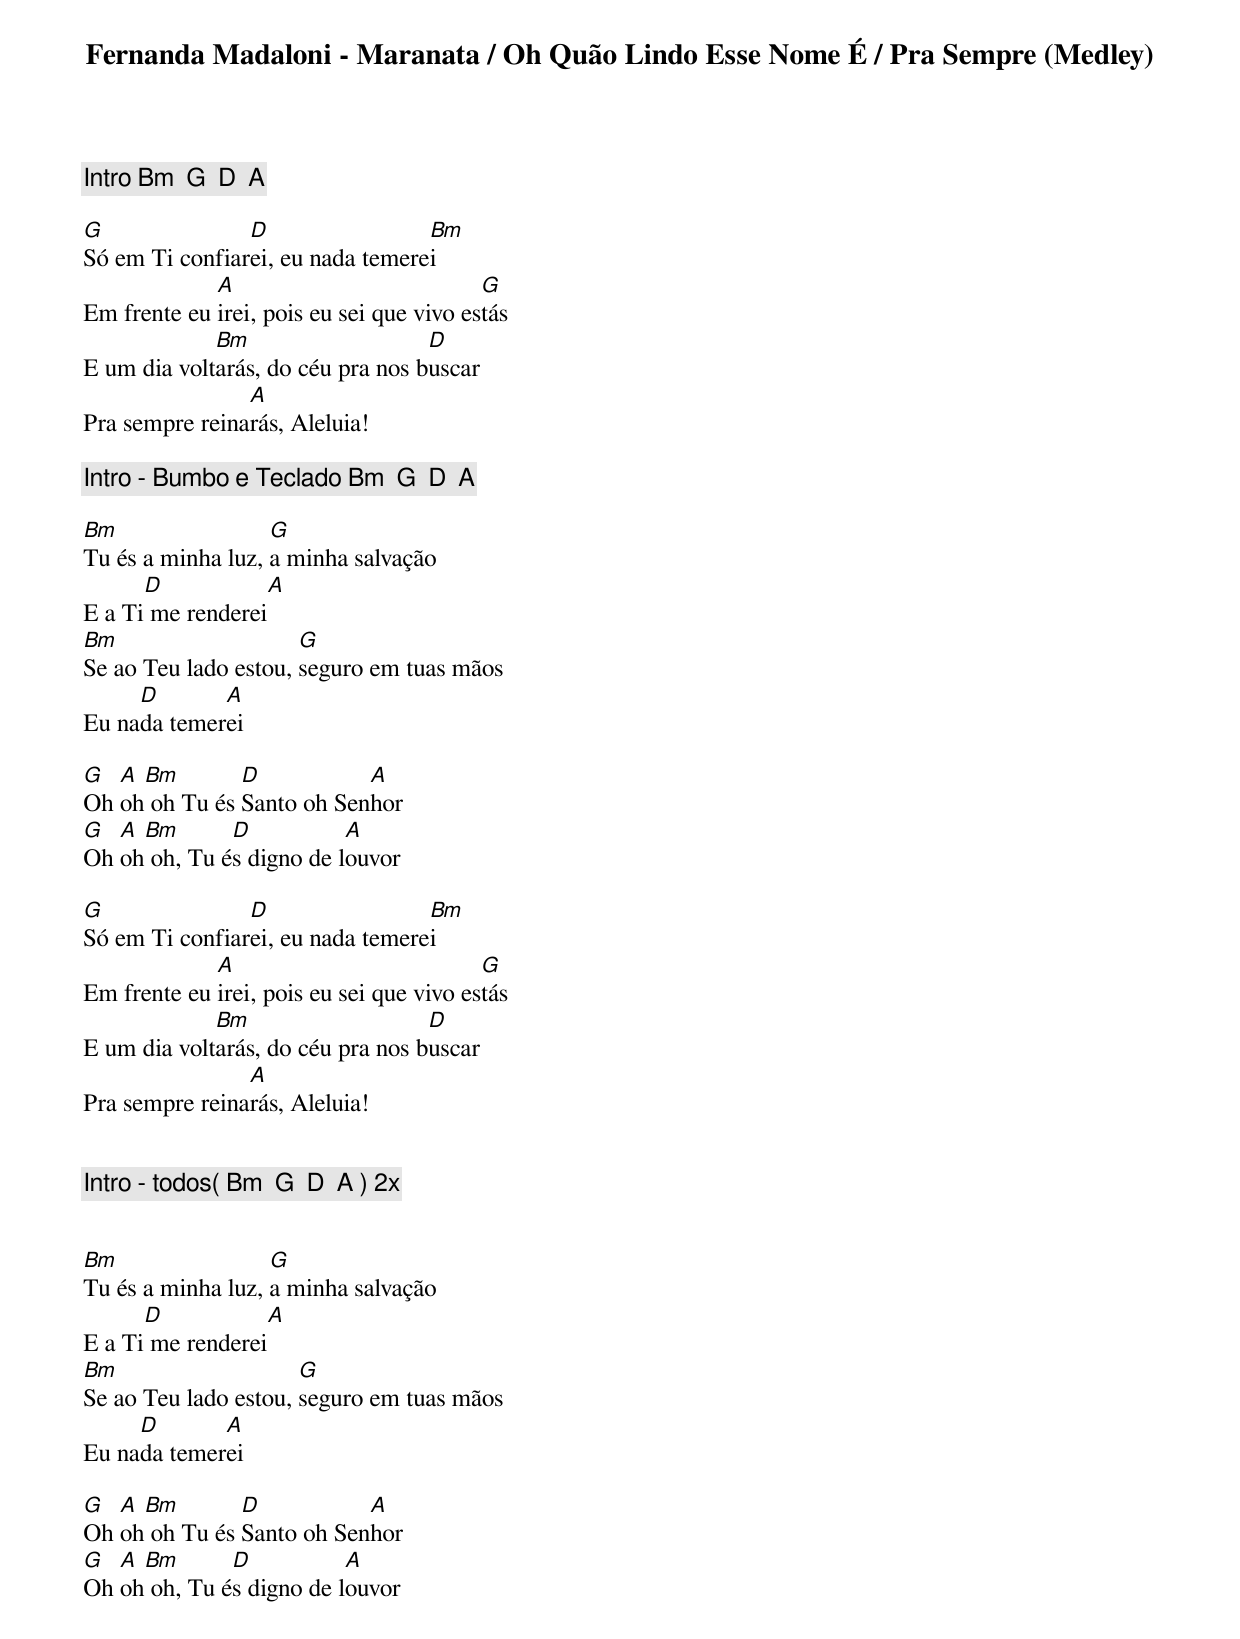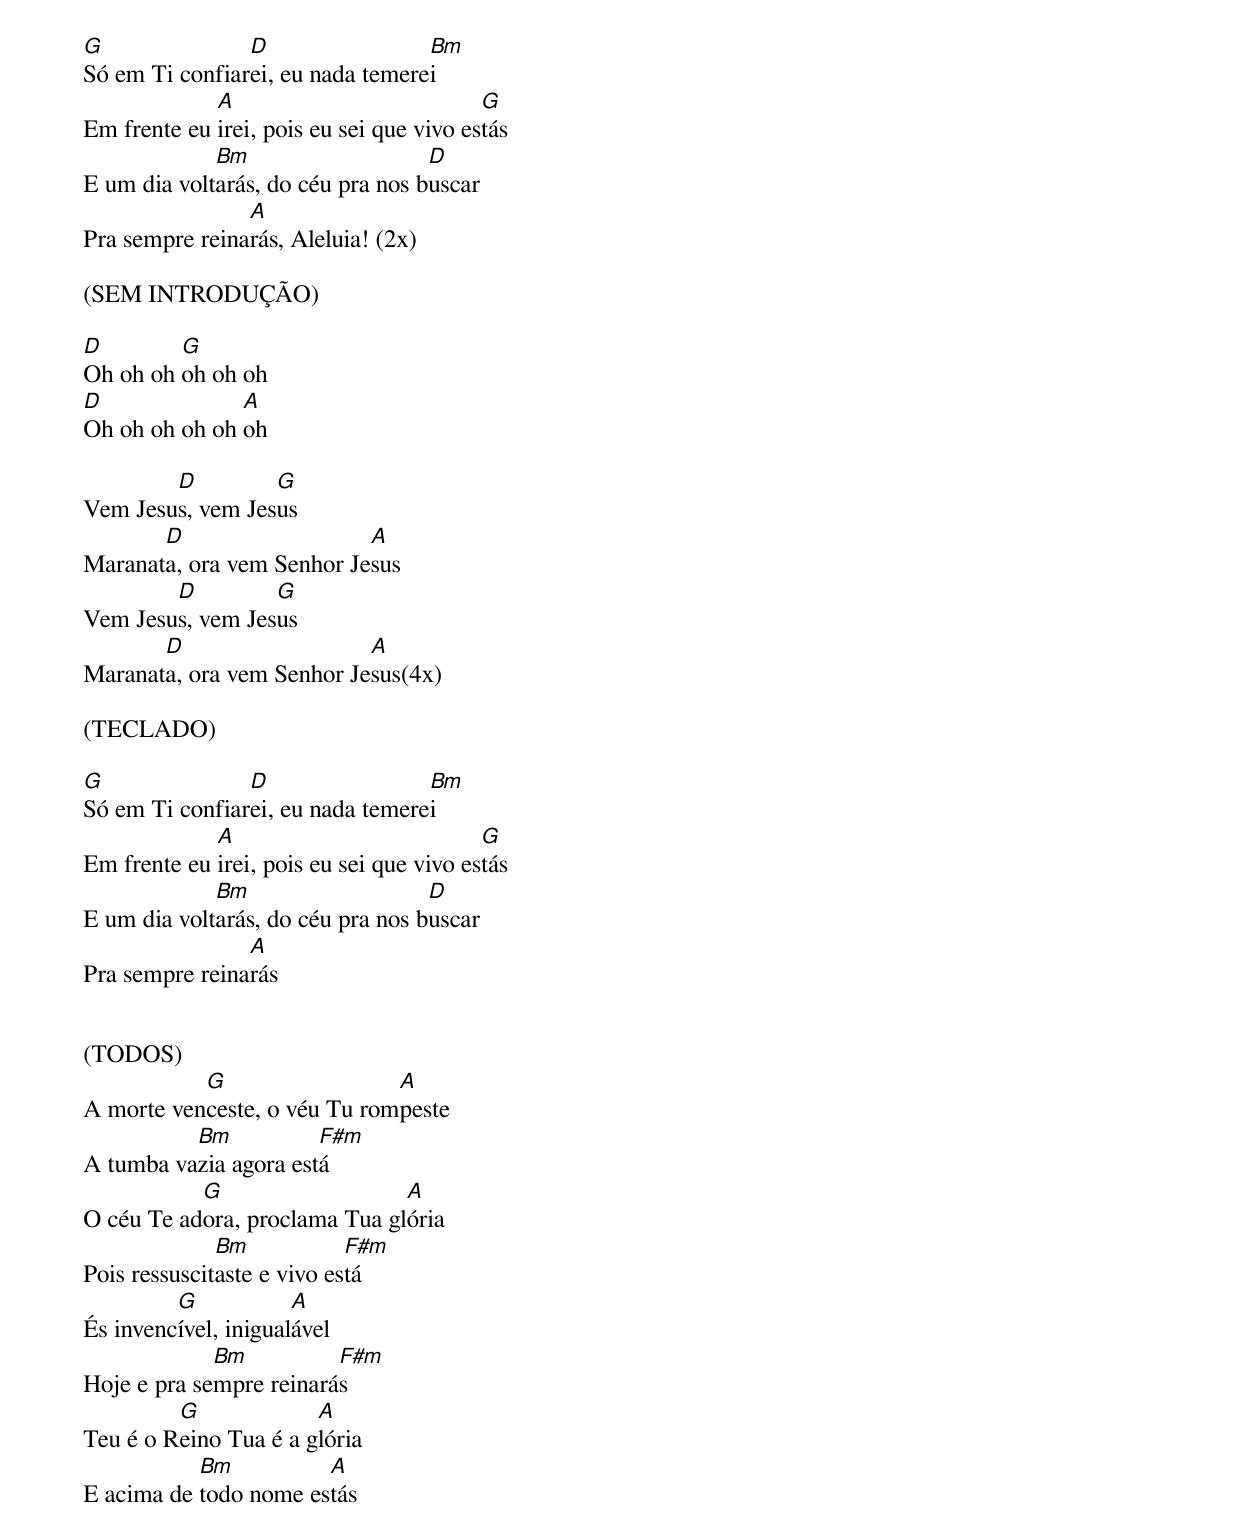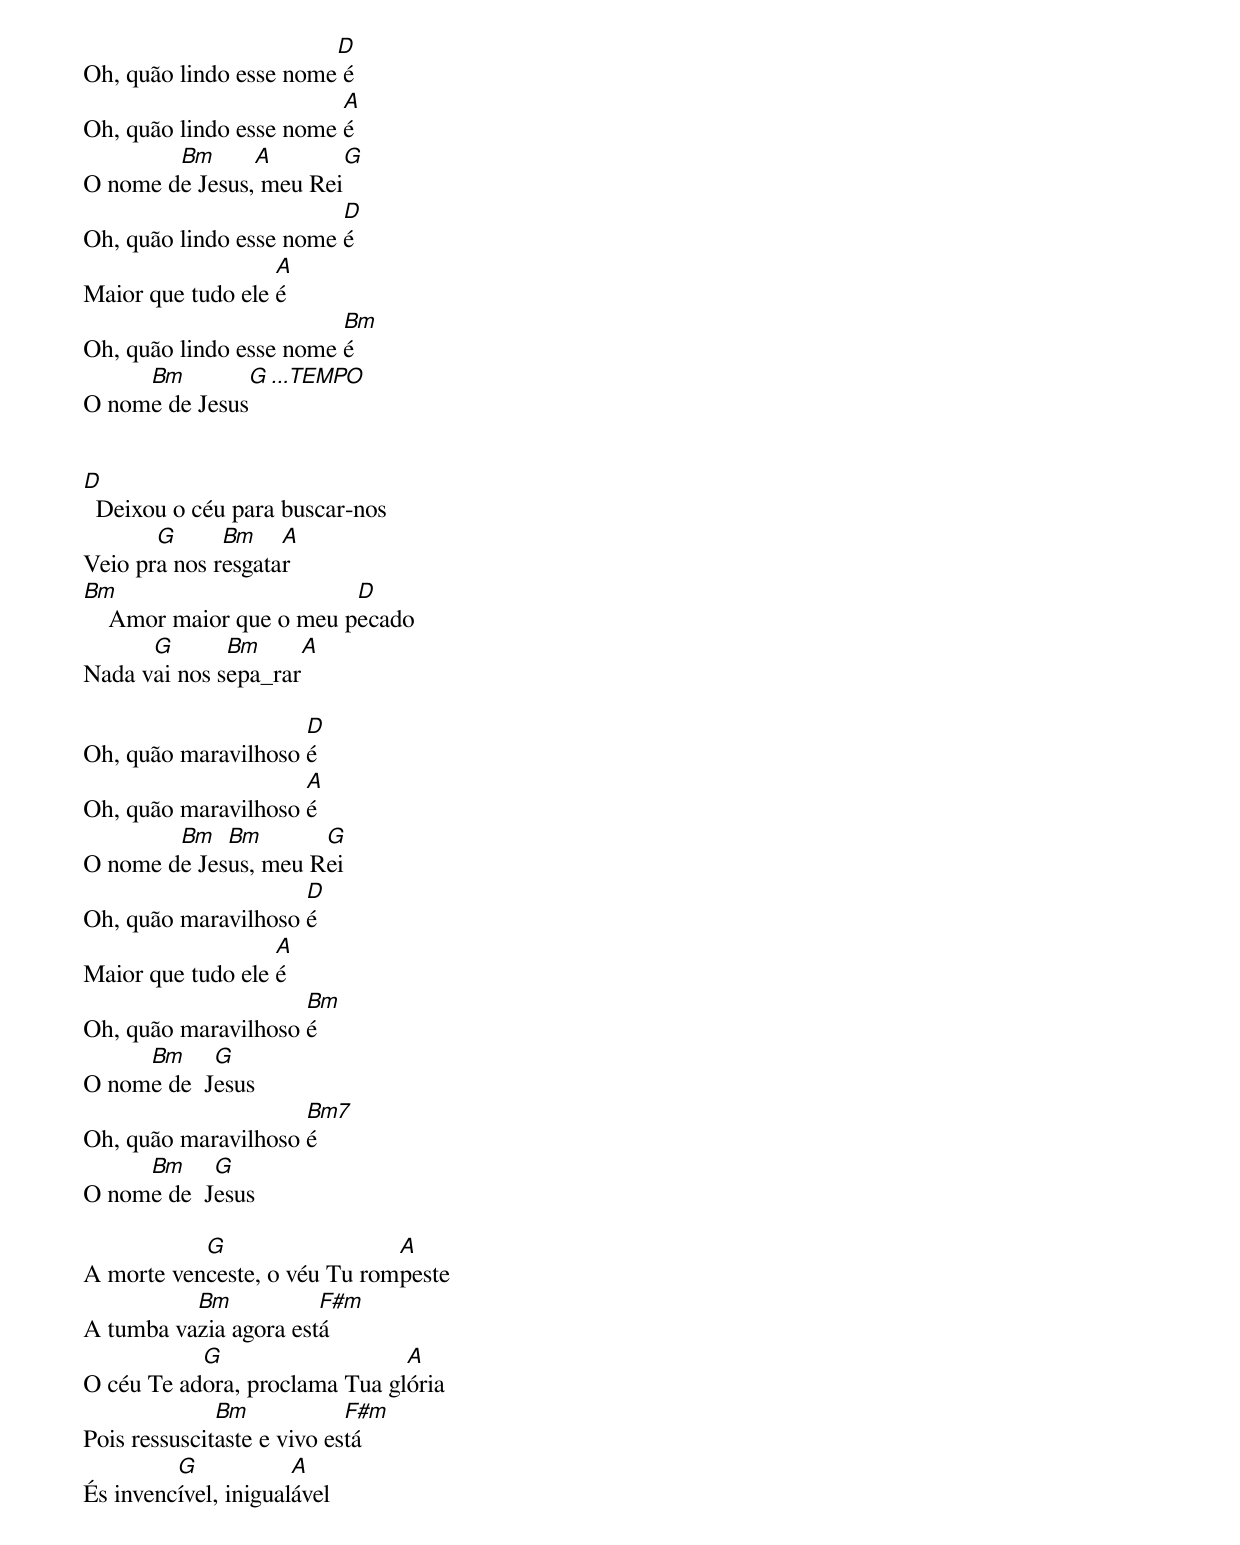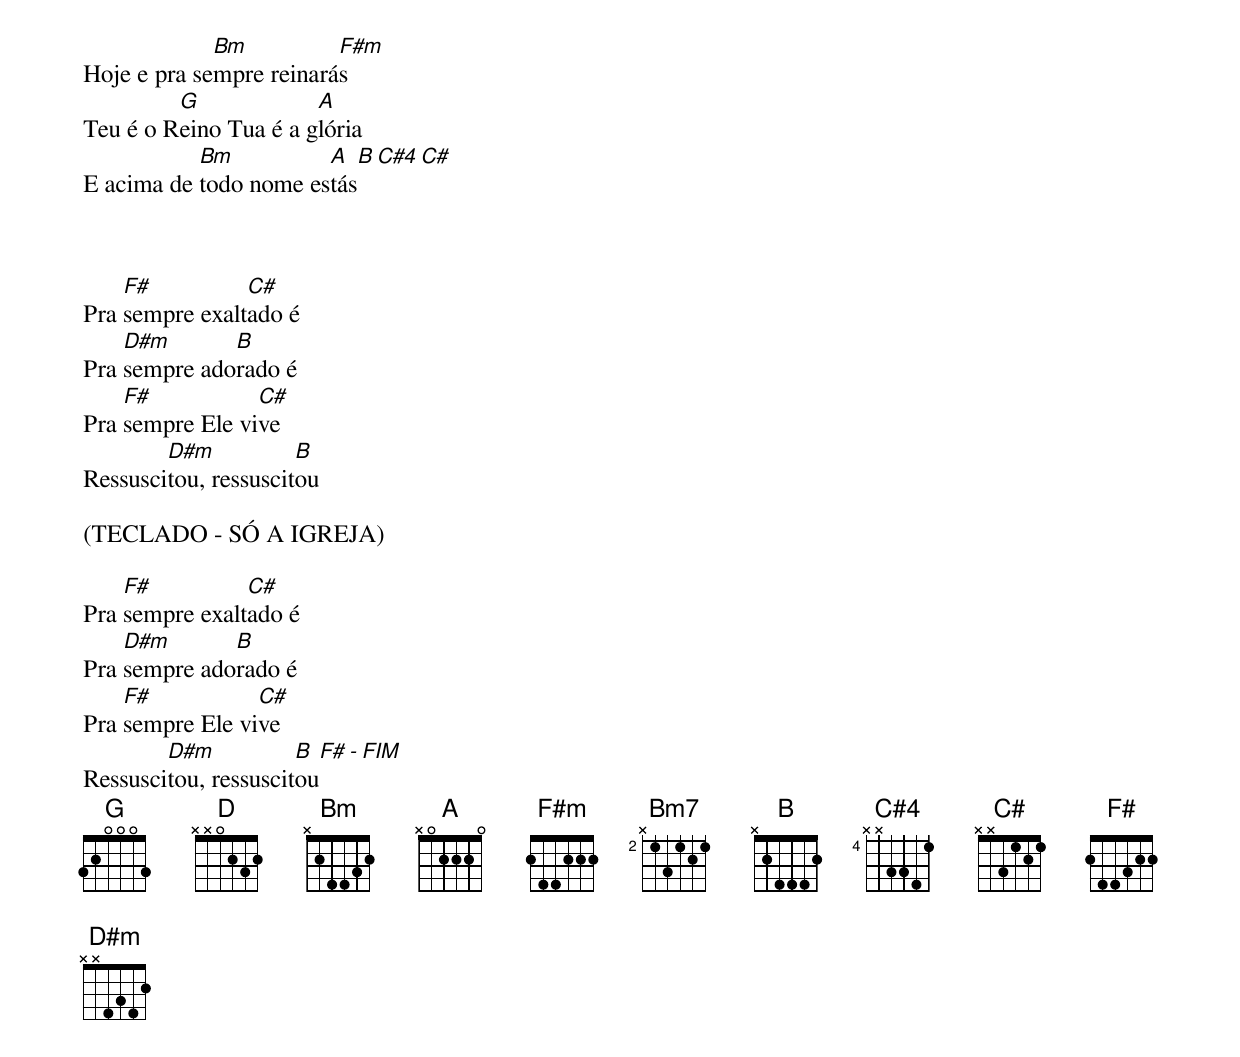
Fernanda Madaloni - Maranata / Oh Quão Lindo Esse Nome É / Pra Sempre (Medley)

[Intro] Bm  G  D  A

G               D                 Bm
Só em Ti confiarei, eu nada temerei
             A                            G
Em frente eu irei, pois eu sei que vivo estás
             Bm                    D
E um dia voltarás, do céu pra nos buscar
                A
Pra sempre reinarás, Aleluia!

[Intro - Bumbo e Teclado] Bm  G  D  A

Bm                 G
Tu és a minha luz, a minha salvação
      D            A
E a Ti me renderei
Bm                    G
Se ao Teu lado estou, seguro em tuas mãos
     D       A
Eu nada temerei

G  A Bm        D           A
Oh oh oh Tu és Santo oh Senhor
G  A Bm       D           A
Oh oh oh, Tu és digno de louvor

G               D                 Bm
Só em Ti confiarei, eu nada temerei
             A                            G
Em frente eu irei, pois eu sei que vivo estás
             Bm                    D
E um dia voltarás, do céu pra nos buscar
                A
Pra sempre reinarás, Aleluia!


[Intro - todos]( Bm  G  D  A ) 2x


Bm                 G
Tu és a minha luz, a minha salvação
      D            A
E a Ti me renderei
Bm                    G
Se ao Teu lado estou, seguro em tuas mãos
     D       A
Eu nada temerei

G  A Bm        D           A
Oh oh oh Tu és Santo oh Senhor
G  A Bm       D           A
Oh oh oh, Tu és digno de louvor

G               D                 Bm
Só em Ti confiarei, eu nada temerei
             A                            G
Em frente eu irei, pois eu sei que vivo estás
             Bm                    D
E um dia voltarás, do céu pra nos buscar
                A
Pra sempre reinarás, Aleluia! (2x)

(SEM INTRODUÇÃO)

D        G
Oh oh oh oh oh oh
D              A
Oh oh oh oh oh oh

        D         G
Vem Jesus, vem Jesus
       D                   A
Maranata, ora vem Senhor Jesus
        D         G
Vem Jesus, vem Jesus
       D                   A
Maranata, ora vem Senhor Jesus(4x)

(TECLADO)

G               D                 Bm
Só em Ti confiarei, eu nada temerei
             A                            G
Em frente eu irei, pois eu sei que vivo estás
             Bm                    D
E um dia voltarás, do céu pra nos buscar
                A
Pra sempre reinarás


(TODOS)
           G                  A
A morte venceste, o véu Tu rompeste
          Bm           F#m
A tumba vazia agora está
           G                   A
O céu Te adora, proclama Tua glória
              Bm            F#m
Pois ressuscitaste e vivo está
         G            A
És invencível, inigualável
             Bm          F#m
Hoje e pra sempre reinarás
         G             A
Teu é o Reino Tua é a glória
           Bm          A
E acima de todo nome estás

			D
Oh, quão lindo esse nome é
                         A
Oh, quão lindo esse nome é
        Bm  	A    	G
O nome de Jesus, meu Rei
                         D
Oh, quão lindo esse nome é
                   A
Maior que tudo ele é
                         Bm
Oh, quão lindo esse nome é
     Bm	  	G ...TEMPO
O nome de Jesus


D
  Deixou o céu para buscar-nos
       G      Bm    A
Veio pra nos resgatar
Bm                        D
    Amor maior que o meu pecado
      G       Bm     A
Nada vai nos sepa_rar

                     D
Oh, quão maravilhoso é
                     A
Oh, quão maravilhoso é
        Bm   Bm       G
O nome de Jesus, meu Rei
                     D
Oh, quão maravilhoso é
                   A
Maior que tudo ele é
                     Bm
Oh, quão maravilhoso é
     Bm     G
O nome de  Jesus
                     Bm7
Oh, quão maravilhoso é
     Bm     G
O nome de  Jesus

           G                  A
A morte venceste, o véu Tu rompeste
          Bm           F#m
A tumba vazia agora está
           G                   A
O céu Te adora, proclama Tua glória
              Bm            F#m
Pois ressuscitaste e vivo está
         G            A
És invencível, inigualável
             Bm          F#m
Hoje e pra sempre reinarás
         G             A
Teu é o Reino Tua é a glória
           Bm          A	B	C#4 C#
E acima de todo nome estás



    F#          C#
Pra sempre exaltado é
    D#m       B
Pra sempre adorado é
    F#           C#
Pra sempre Ele vive
        D#m           B
Ressuscitou, ressuscitou

(TECLADO - SÓ A IGREJA)

    F#          C#
Pra sempre exaltado é
    D#m       B
Pra sempre adorado é
    F#           C#
Pra sempre Ele vive
        D#m           B	        F#  - FIM
Ressuscitou, ressuscitou
